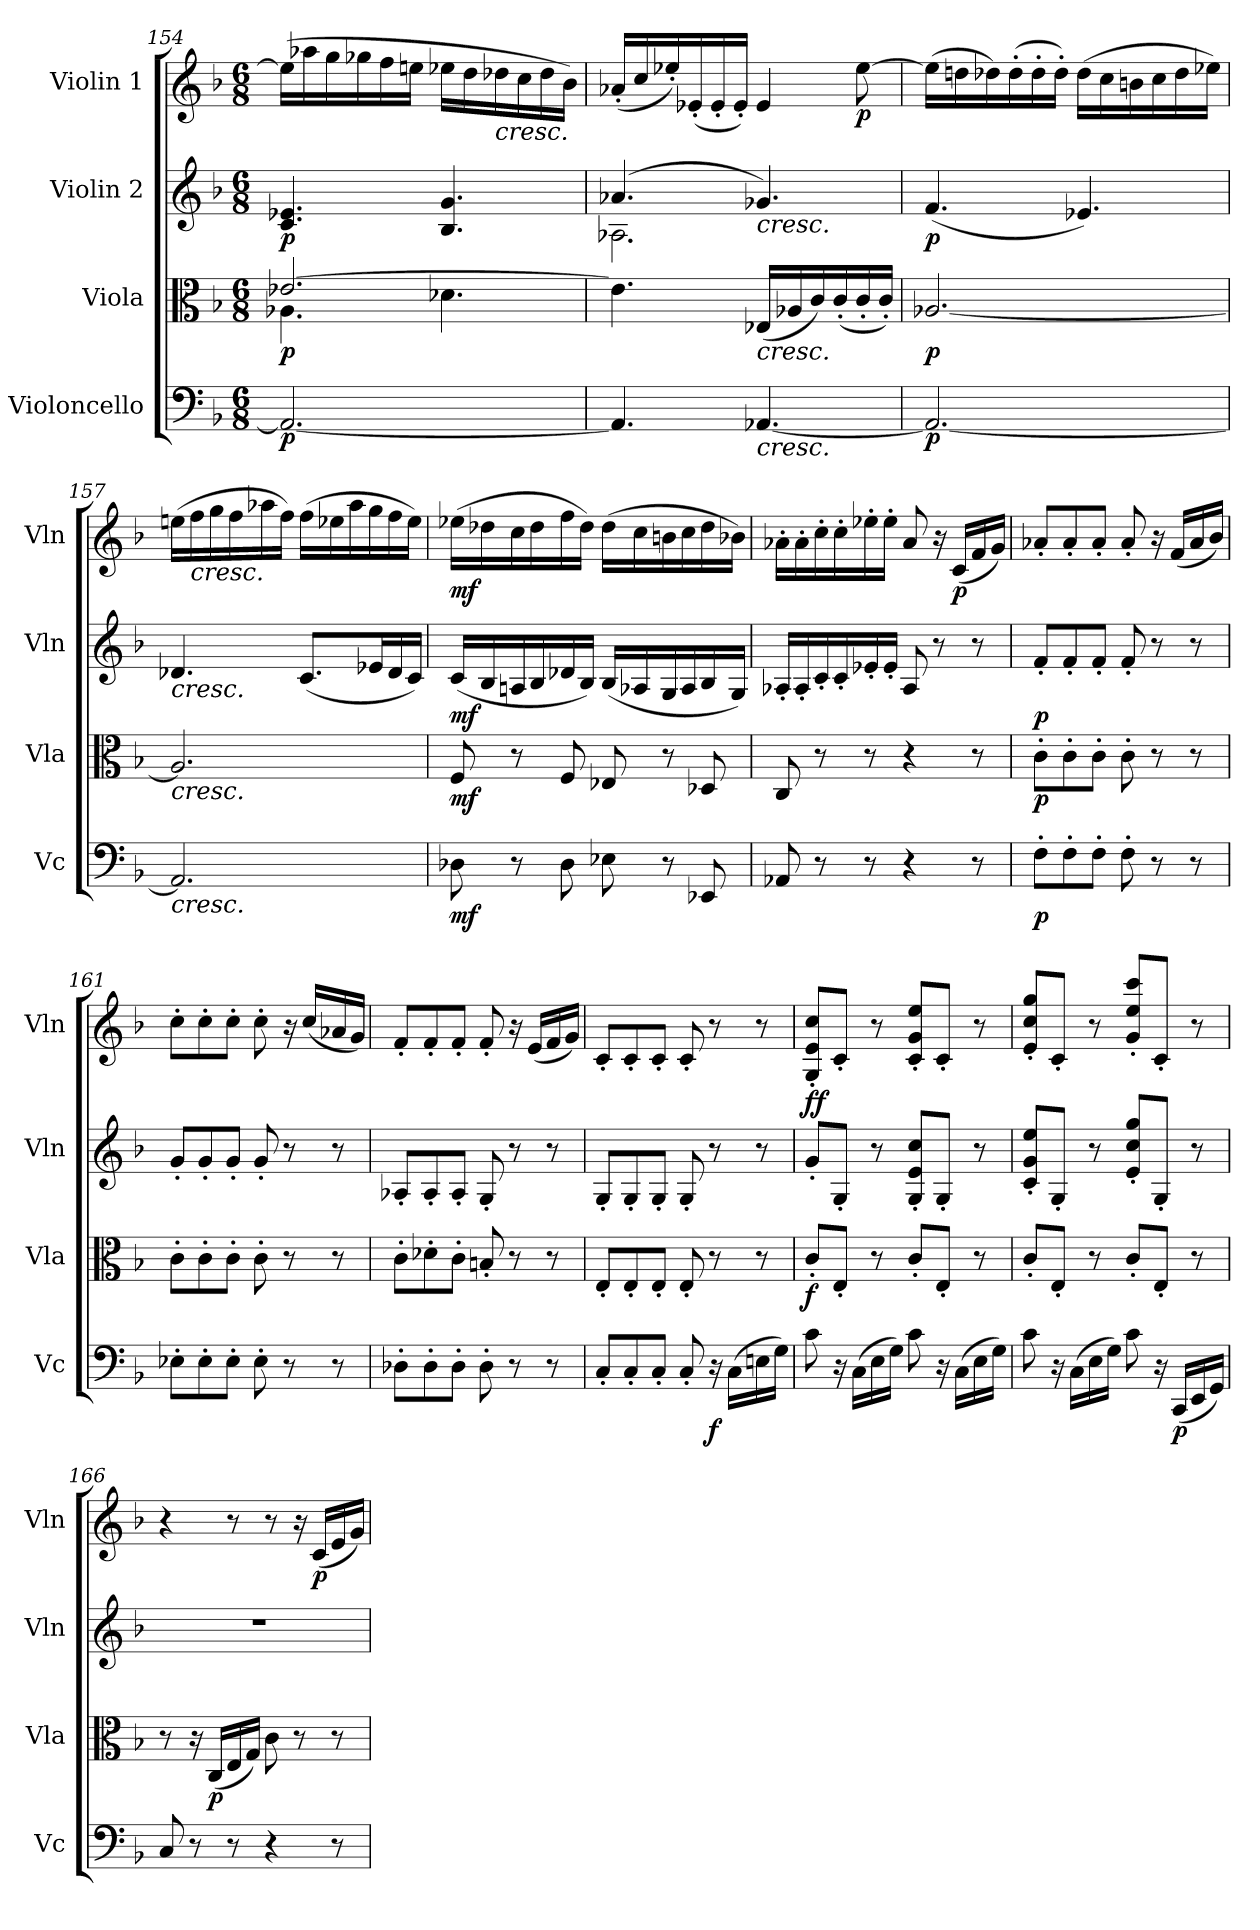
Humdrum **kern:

**kern	**dynam	**kern	**dynam	**kern	**dynam	**kern	**dynam
*part4	*part4	*part3	*part3	*part2	*part2	*part1	*part1
*staff4	*staff4	*staff3	*staff3	*staff2	*staff2	*staff1	*staff1
*I"Violoncello	*	*I"Viola	*	*I"Violin 2	*	*I"Violin 1	*
*I'Vc	*	*I'Vla	*	*I'Vln	*	*I'Vln	*
*clefF4	*	*clefC3	*	*clefG2	*	*clefG2	*
*k[b-]	*	*k[b-]	*	*k[b-]	*	*k[b-]	*
*M6/8	*	*M6/8	*	*M6/8	*	*M6/8	*
=154	=154	=154	=154	=154	=154	=154	=154
*	*	*^	*	*	*	*	*
!	!LO:DY:b	!	!	!LO:DY:b	!	!LO:DY:b	!	!
2.AA-/_	p	[2.e-X/	4.A-X\	p	4.c/ 4.e-X/	p	(>16ee-\LL]	.
.	.	.	.	.	.	.	16aa-X\	.
.	.	.	.	.	.	.	16gg\	.
.	.	.	.	.	.	.	16gg-X\	.
.	.	.	.	.	.	.	16ff\	.
.	.	.	.	.	.	.	16een\JJ	.
.	.	.	4.d-X\	.	4.B-/ 4.g/	.	16ee-X\LL	.
.	.	.	.	.	.	.	16dd\	.
!	!	!	!	!	!	!	!LO:TX:b:i:t=cresc.	!
.	.	.	.	.	.	.	16dd-X\	.
.	.	.	.	.	.	.	16cc\	.
.	.	.	.	.	.	.	16dd-\	.
.	.	.	.	.	.	.	16b-\JJ)	.
*	*	*v	*v	*	*	*	*	*
=155	=155	=155	=155	=155	=155	=155	=155
*	*	*	*	*^	*	*	*
4.AA-/]	.	4.e-\]	.	(>4.a-X/	2.A-X\	.	(<16a-X'/LL	.
.	.	.	.	.	.	.	16cc/	.
.	.	.	.	.	.	.	16ee-X'/)	.
.	.	.	.	.	.	.	(<16e-X'/	.
.	.	.	.	.	.	.	16e-'/	.
.	.	.	.	.	.	.	16e-'/JJ)	.
!	!	!	!	!LO:TX:b:i:t=cresc.	!	!	!	!
!	!	!LO:TX:b:i:t=cresc.	!	!	!	!	!	!
!LO:TX:b:i:t=cresc.	!	!	!	!	!	!	!	!
[4.AA-X/	.	(<16E-X/LL	.	4.g-X/)	.	.	4e-/	.
.	.	16A-X/	.	.	.	.	.	.
.	.	16c/)	.	.	.	.	.	.
.	.	(<16c'/	.	.	.	.	.	.
!	!	!	!	!	!	!	!	!LO:DY:b
.	.	16c'/	.	.	.	.	[8ee-\	p
.	.	16c'/JJ)	.	.	.	.	.	.
*	*	*	*	*v	*v	*	*	*
=156	=156	=156	=156	=156	=156	=156	=156
!	!LO:DY:b	!	!LO:DY:b	!	!LO:DY:b	!	!
2.AA-/_	p	[2.A-X/	p	(<4.f/	p	(>16ee-\LL]	.
.	.	.	.	.	.	16ddn\	.
.	.	.	.	.	.	16dd-X\)	.
.	.	.	.	.	.	(>16dd-'\	.
.	.	.	.	.	.	16dd-'\	.
.	.	.	.	.	.	16dd-'\JJ)	.
.	.	.	.	4.e-X/)	.	(>16dd-\LL	.
.	.	.	.	.	.	16cc\	.
.	.	.	.	.	.	16bn\	.
.	.	.	.	.	.	16cc\	.
.	.	.	.	.	.	16dd-\	.
.	.	.	.	.	.	16ee-X\JJ)	.
=157	=157	=157	=157	=157	=157	=157	=157
!	!	!	!	!LO:TX:b:i:t=cresc.	!	!	!
!	!	!LO:TX:b:i:t=cresc.	!	!	!	!	!
!LO:TX:b:i:t=cresc.	!	!	!	!	!	!	!
2.AA-/]	.	2.A-/]	.	4.d-X/	.	(>16een\LL	.
!	!	!	!	!	!	!LO:TX:b:i:t=cresc.	!
.	.	.	.	.	.	16ff\	.
.	.	.	.	.	.	16gg\	.
.	.	.	.	.	.	16ff\	.
.	.	.	.	.	.	16aa-X\	.
.	.	.	.	.	.	16ff\JJ)	.
.	.	.	.	(<8.c/L	.	(>16ff\LL	.
.	.	.	.	.	.	16ee-X\	.
.	.	.	.	.	.	16aa-\	.
.	.	.	.	16e-X/L	.	16gg\	.
.	.	.	.	16d-/	.	16ff\	.
.	.	.	.	16c/JJ)	.	16ee-\JJ)	.
=158	=158	=158	=158	=158	=158	=158	=158
!	!LO:DY:b	!	!LO:DY:b	!	!LO:DY:b	!	!LO:DY:b
8D-X\	mf	8F/	mf	(<16c/LL	mf	(>16ee-X\LL	mf
.	.	.	.	16B-/	.	16dd-X\	.
8r	.	8r	.	16An/	.	16cc\	.
.	.	.	.	16B-/	.	16dd-\	.
8D-\	.	8F/	.	16d-X/	.	16ff\	.
.	.	.	.	16B-/JJ)	.	16dd-\JJ)	.
8E-X\	.	8E-X/	.	(<16B-/LL	.	(>16dd-\LL	.
.	.	.	.	16A-X/	.	16cc\	.
8r	.	8r	.	16G/	.	16bn\	.
.	.	.	.	16A-/	.	16cc\	.
8EE-X/	.	8D-X/	.	16B-/	.	16dd-\	.
.	.	.	.	16G/JJ)	.	16b-X\JJ)	.
!!LO:LB:g=z
=159	=159	=159	=159	=159	=159	=159	=159
8AA-X/	.	8C/	.	16A-X'/LL	.	16a-X'\LL	.
.	.	.	.	16A-'/	.	16a-'\	.
8r	.	8r	.	16c'/	.	16cc'\	.
.	.	.	.	16c'/	.	16cc'\	.
8r	.	8r	.	16e-X'/	.	16ee-X'\	.
.	.	.	.	16e-'/JJ	.	16ee-'\JJ	.
4r	.	4r	.	8A-/	.	8a-/	.
.	.	.	.	8r	.	16r	.
!	!	!	!	!	!	!	!LO:DY:b
.	.	.	.	.	.	(<16c/LL	p
8r	.	8r	.	8r	.	16f/	.
.	.	.	.	.	.	16g/JJ)	.
=160	=160	=160	=160	=160	=160	=160	=160
!	!LO:DY:b	!	!LO:DY:b	!	!LO:DY:b	!	!
8F'\L	p	8c'\L	p	8f'/L	p	8a-X'/L	.
8F'\	.	8c'\	.	8f'/	.	8a-'/	.
8F'\J	.	8c'\J	.	8f'/J	.	8a-'/J	.
8F'\	.	8c'\	.	8f'/	.	8a-'/	.
8r	.	8r	.	8r	.	16r	.
.	.	.	.	.	.	(<16f/LL	.
8r	.	8r	.	8r	.	16a-/	.
.	.	.	.	.	.	16b-/JJ)	.
=161	=161	=161	=161	=161	=161	=161	=161
8E-X'\L	.	8c'\L	.	8g'/L	.	8cc'\L	.
8E-'\	.	8c'\	.	8g'/	.	8cc'\	.
8E-'\J	.	8c'\J	.	8g'/J	.	8cc'\J	.
8E-'\	.	8c'\	.	8g'/	.	8cc'\	.
8r	.	8r	.	8r	.	16r	.
.	.	.	.	.	.	(<16cc/LL	.
8r	.	8r	.	8r	.	16a-X/	.
.	.	.	.	.	.	16g/JJ)	.
=162	=162	=162	=162	=162	=162	=162	=162
8D-X'\L	.	8c'\L	.	8A-X'/L	.	8f'/L	.
8D-'\	.	8d-X'\	.	8A-'/	.	8f'/	.
8D-'\J	.	8c'\J	.	8A-'/J	.	8f'/J	.
8D-'\	.	8Bn'/	.	8G'/	.	8f'/	.
8r	.	8r	.	8r	.	16r	.
.	.	.	.	.	.	(<16e/LL	.
8r	.	8r	.	8r	.	16f/	.
.	.	.	.	.	.	16g/JJ)	.
=163	=163	=163	=163	=163	=163	=163	=163
8C'/L	.	8E'/L	.	8G'/L	.	8c'/L	.
8C'/	.	8E'/	.	8G'/	.	8c'/	.
8C'/J	.	8E'/J	.	8G'/J	.	8c'/J	.
8C'/	.	8E'/	.	8G'/	.	8c'/	.
!	!LO:DY:b	!	!	!	!	!	!
16r	f	8r	.	8r	.	8r	.
(>16C\LL	.	.	.	.	.	.	.
16En\	.	8r	.	8r	.	8r	.
16G\JJ)	.	.	.	.	.	.	.
=164	=164	=164	=164	=164	=164	=164	=164
!	!	!	!LO:DY:b	!	!LO:DY:b	!	!
!	!	!	!	!	!LO:DY:n=1:a	!	!
8c\	.	8c'/L	f	8g'/L	f f	8G/' 8e/' 8cc/'L	.
16r	.	8E'/J	.	8G'/J	.	8c'/J	.
(>16C\LL	.	.	.	.	.	.	.
16E\	.	8r	.	8r	.	8r	.
16G\JJ)	.	.	.	.	.	.	.
8c\	.	8c'/L	.	8G/' 8e/' 8cc/'L	.	8c/' 8g/' 8ee/'L	.
16r	.	8E'/J	.	8G'/J	.	8c'/J	.
(>16C\LL	.	.	.	.	.	.	.
16E\	.	8r	.	8r	.	8r	.
16G\JJ)	.	.	.	.	.	.	.
=165	=165	=165	=165	=165	=165	=165	=165
8c\	.	8c'/L	.	8c/' 8g/' 8ee/'L	.	8e/' 8cc/' 8gg/'L	.
16r	.	8E'/J	.	8G'/J	.	8c'/J	.
(>16C\LL	.	.	.	.	.	.	.
16E\	.	8r	.	8r	.	8r	.
16G\JJ)	.	.	.	.	.	.	.
8c\	.	8c'/L	.	8e/' 8cc/' 8gg/'L	.	8g/' 8ee/' 8ccc/'L	.
16r	.	8E'/J	.	8G'/J	.	8c'/J	.
!	!LO:DY:b	!	!	!	!	!	!
(<16CC/LL	p	.	.	.	.	.	.
16EE/	.	8r	.	8r	.	8r	.
16GG/JJ)	.	.	.	.	.	.	.
!!LO:LB:g=z
=166	=166	=166	=166	=166	=166	=166	=166
8C/	.	8r	.	2.r	.	4r	.
8r	.	16r	.	.	.	.	.
!	!	!	!LO:DY:b	!	!	!	!
.	.	(<16C/LL	p	.	.	.	.
8r	.	16E/	.	.	.	8r	.
.	.	16G/JJ)	.	.	.	.	.
4r	.	8c\	.	.	.	8r	.
.	.	8r	.	.	.	16r	.
!	!	!	!	!	!	!	!LO:DY:b
.	.	.	.	.	.	(<16c/LL	p
8r	.	8r	.	.	.	16e/	.
.	.	.	.	.	.	16g/JJ)	.
=	=	=	=	=	=	=	=
*-	*-	*-	*-	*-	*-	*-	*-
